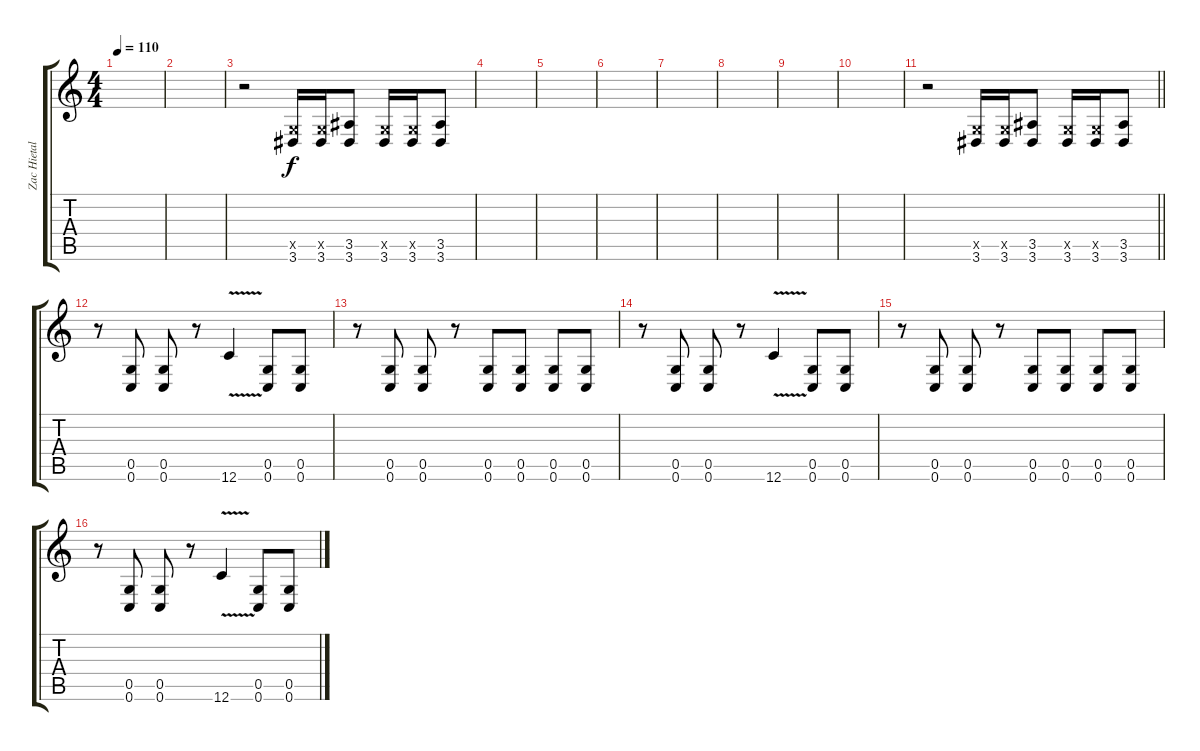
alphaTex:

\track ("Zac Hietala" "Zac Hietal") {instrument distortionguitar}
\staff {score tabs}
\tuning (D4 A3 F3 C3 G2 C2) {hide}
\ts (4 4)
\tempo 110
\clef g2
\ks c
|
|
r.2 (0.5{x} 3.6).16 (0.5{x} 3.6).16 (3.5 3.6).8 (0.5{x} 3.6).16 (0.5{x} 3.6).16 (3.5 3.6).8 |
|
|
|
|
|
|
|
\barLineRight lightlight
r.2 (0.5{x} 3.6).16 (0.5{x} 3.6).16 (3.5 3.6).8 (0.5{x} 3.6).16 (0.5{x} 3.6).16 (3.5 3.6).8 |
\section ("" "")
r.8 (0.5 0.6).8 (0.5 0.6).8 r.8 12.6{v}.4 (0.5 0.6).8 (0.5 0.6).8 |
r.8 (0.5 0.6).8 (0.5 0.6).8 r.8 (0.5 0.6).8 (0.5 0.6).8 (0.5 0.6).8 (0.5 0.6).8 |
r.8 (0.5 0.6).8 (0.5 0.6).8 r.8 12.6{v}.4 (0.5 0.6).8 (0.5 0.6).8 |
r.8 (0.5 0.6).8 (0.5 0.6).8 r.8 (0.5 0.6).8 (0.5 0.6).8 (0.5 0.6).8 (0.5 0.6).8 |
r.8 (0.5 0.6).8 (0.5 0.6).8 r.8 12.6{v}.4 (0.5 0.6).8 (0.5 0.6).8
